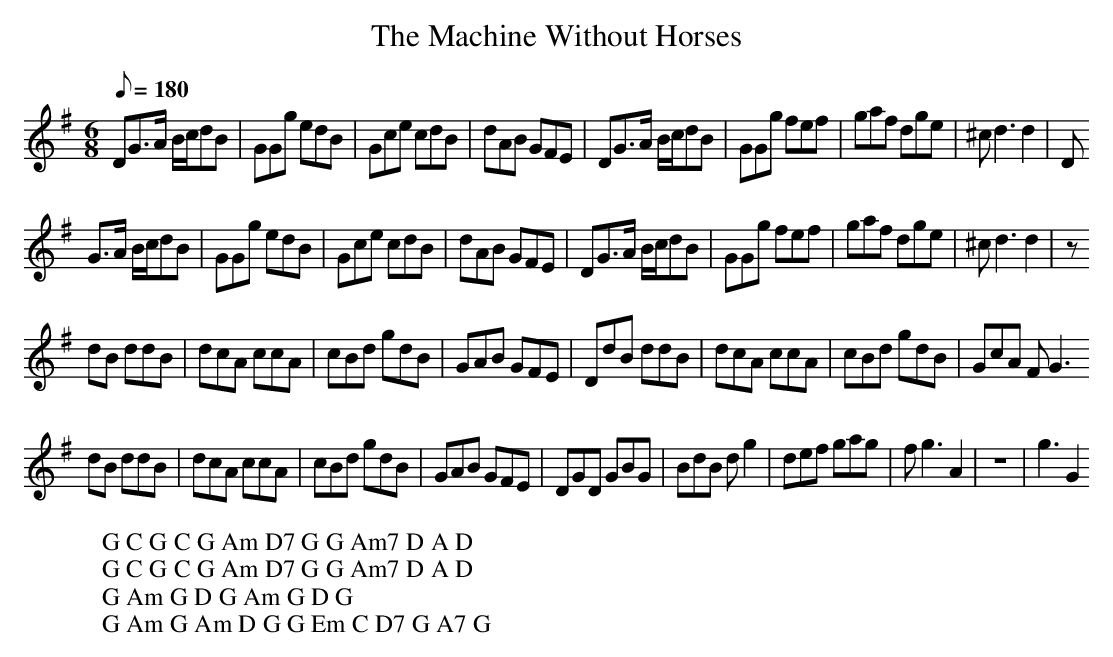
X:1
T:The Machine Without Horses
M:6/8
L:1/8
Q:180
K:G
DG3/2A/ B/c/dB|GGg edB|Gce cdB|dAB GFE|DG3/2A/ B/c/dB|GGg fef|gaf dge|^cd3d2|D
W:G C G C G Am D7 G G Am7 D A D
G3/2A/ B/c/dB|GGg edB|Gce cdB|dAB GFE|DG3/2A/ B/c/dB|GGg fef|gaf dge|^cd3d2|z
W:G C G C G Am D7 G G Am7 D A D
dB ddB|dcA ccA|cBd gdB|GAB GFE|DdB ddB|dcA ccA|cBd gdB|GcA FG3
W:G Am G D G Am G D G
dB ddB|dcA ccA|cBd gdB|GAB GFE|DGD GBG|BdB dg2|def gag|fg3A2|z6|g3 G2
W:G Am G Am D G G Em C D7 G A7 G
